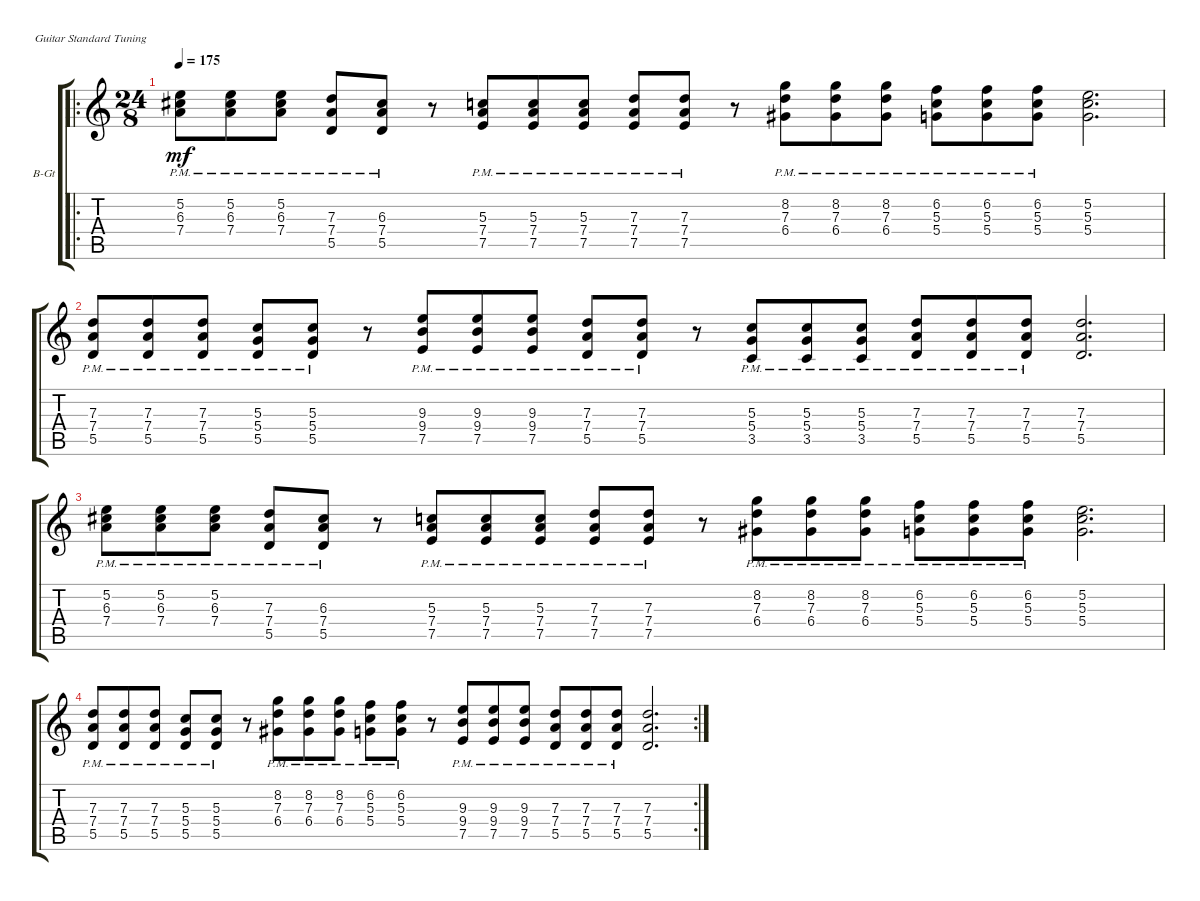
\defaultSystemsLayout 4
\bracketExtendMode groupsimilarinstruments
\firstSystemTrackNameOrientation horizontal
\otherSystemsTrackNameOrientation horizontal
\track ("Вульф" "В-Gt") {instrument distortionguitar}
\staff {score tabs}
\tuning (E4 B3 G3 D3 A2 E2)
\ro
\ts (24 8)
\tempo 175
\clef g2
\ks c
(5.2{pm} 6.3{pm} 7.4{pm}).8{dy mf} (5.2{pm} 6.3{pm} 7.4{pm}).8 (5.2{pm} 6.3{pm} 7.4{pm}).8 (7.3{pm} 7.4{pm} 5.5{pm}).8 (7.4{pm} 5.5{pm} 6.3{pm}).8 r.8 (5.3{pm} 7.4{pm} 7.5{pm}).8 (5.3{pm} 7.4{pm} 7.5{pm}).8 (5.3{pm} 7.4{pm} 7.5{pm}).8 (7.5{pm} 7.4{pm} 7.3{pm}).8 (7.3{pm} 7.4{pm} 7.5{pm}).8 r.8 (8.2{pm} 7.3{pm} 6.4{pm}).8 (8.2{pm} 7.3{pm} 6.4{pm}).8 (8.2{pm} 7.3{pm} 6.4{pm}).8 (6.2{pm} 5.3{pm} 5.4{pm}).8 (6.2{pm} 5.3{pm} 5.4{pm}).8 (6.2{pm} 5.3{pm} 5.4{pm}).8 (5.2 5.3 5.4).2{d} |
(5.5{pm} 7.4{pm} 7.3{pm}).8 (5.5{pm} 7.4{pm} 7.3{pm}).8 (7.3{pm} 7.4{pm} 5.5{pm}).8 (5.3{pm} 5.4{pm} 5.5{pm}).8 (5.5{pm} 5.4{pm} 5.3{pm}).8 r.8 (9.3{pm} 9.4{pm} 7.5{pm}).8 (9.3{pm} 9.4{pm} 7.5{pm}).8 (9.3{pm} 9.4{pm} 7.5{pm}).8 (7.3{pm} 7.4{pm} 5.5{pm}).8 (7.3{pm} 7.4{pm} 5.5{pm}).8 r.8 (3.5{pm} 5.3{pm} 5.4{pm}).8 (3.5{pm} 5.3{pm} 5.4{pm}).8 (3.5{pm} 5.3{pm} 5.4{pm}).8 (7.3{pm} 7.4{pm} 5.5{pm}).8 (7.4{pm} 5.5{pm} 7.3{pm}).8 (5.5{pm} 7.4{pm} 7.3{pm}).8 (7.3 7.4 5.5).2{d} |
(5.2{pm} 6.3{pm} 7.4{pm}).8 (5.2{pm} 6.3{pm} 7.4{pm}).8 (5.2{pm} 6.3{pm} 7.4{pm}).8 (7.3{pm} 7.4{pm} 5.5{pm}).8 (7.4{pm} 5.5{pm} 6.3{pm}).8 r.8 (5.3{pm} 7.4{pm} 7.5{pm}).8 (5.3{pm} 7.4{pm} 7.5{pm}).8 (5.3{pm} 7.4{pm} 7.5{pm}).8 (7.5{pm} 7.4{pm} 7.3{pm}).8 (7.3{pm} 7.4{pm} 7.5{pm}).8 r.8 (8.2{pm} 7.3{pm} 6.4{pm}).8 (8.2{pm} 7.3{pm} 6.4{pm}).8 (8.2{pm} 7.3{pm} 6.4{pm}).8 (6.2{pm} 5.3{pm} 5.4{pm}).8 (6.2{pm} 5.3{pm} 5.4{pm}).8 (6.2{pm} 5.3{pm} 5.4{pm}).8 (5.2 5.3 5.4).2{d} |
\rc 2
(5.5{pm} 7.4{pm} 7.3{pm}).8 (7.3{pm} 7.4{pm} 5.5{pm}).8 (7.3{pm} 7.4{pm} 5.5{pm}).8 (5.3{pm} 5.4{pm} 5.5{pm}).8 (5.3{pm} 5.4{pm} 5.5{pm}).8 r.8 (8.2{pm} 7.3{pm} 6.4{pm}).8 (8.2{pm} 7.3{pm} 6.4{pm}).8 (8.2{pm} 7.3{pm} 6.4{pm}).8 (6.2{pm} 5.3{pm} 5.4{pm}).8 (6.2{pm} 5.3{pm} 5.4{pm}).8 r.8 (7.5{pm} 9.4{pm} 9.3{pm}).8 (9.4{pm} 9.3{pm} 7.5{pm}).8 (9.3{pm} 9.4{pm} 7.5{pm}).8 (7.3{pm} 7.4{pm} 5.5{pm}).8 (7.4{pm} 7.3{pm} 5.5{pm}).8 (5.5{pm} 7.4{pm} 7.3{pm}).8 (7.3 7.4 5.5).2{d}
